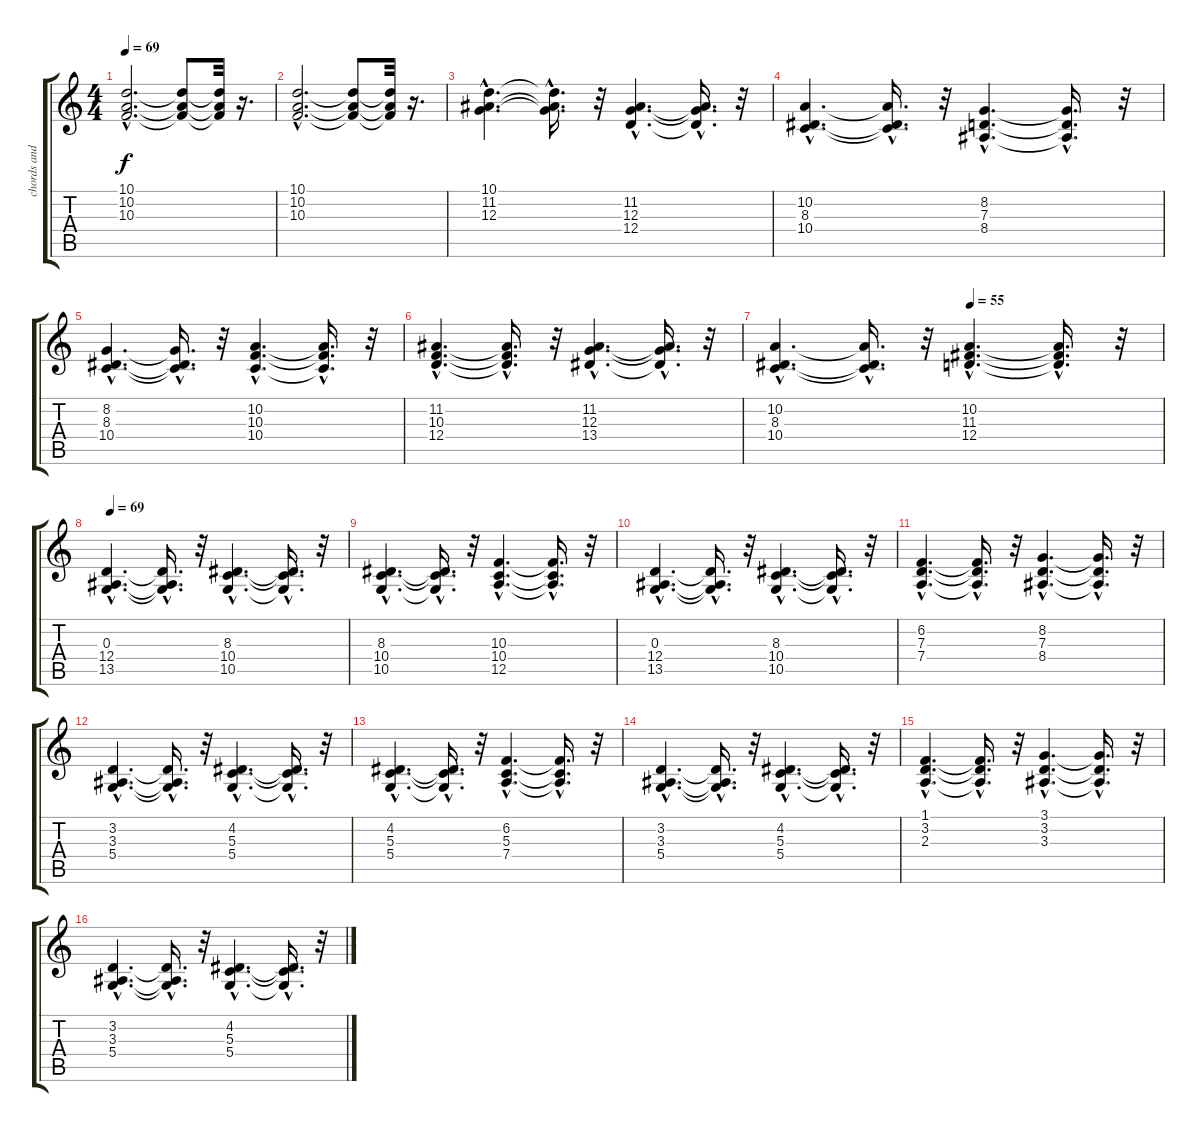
\track ("chords and .." "chords and") {instrument electricpiano1}
\staff {score tabs}
\tuning (E4 B3 G3 D3 A2 E2) {hide}
\ts (4 4)
\tempo 69
\clef g2
\ks c
(10.1{hac} 10.2{hac} 10.3{hac}).2{d dy f instrument electricpiano1} (10.1{t} 10.2{t} 10.3{t}).8 (10.1{t} 10.2{t} 10.3{t}).32 r.16{d} |
(10.1{hac} 10.2{hac} 10.3{hac}).2{d} (10.1{t} 10.2{t} 10.3{t}).8 (10.1{t} 10.2{t} 10.3{t}).32 r.16{d} |
(10.1{hac} 11.2{hac} 12.3{hac}).4{d} (10.1{hac t} 11.2{hac t} 12.3{hac t}).16{d} r.32 (11.2{hac} 12.3{hac} 12.4{hac}).4{d} (11.2{hac t} 12.3{hac t} 12.4{hac t}).16{d} r.32 |
(10.2{hac} 8.3{hac} 10.4{hac}).4{d} (10.2{hac t} 8.3{hac t} 10.4{hac t}).16{d} r.32 (8.2{hac} 7.3{hac} 8.4{hac}).4{d} (8.2{hac t} 7.3{hac t} 8.4{hac t}).16{d} r.32 |
(8.2{hac} 8.3{hac} 10.4{hac}).4{d} (8.2{hac t} 8.3{hac t} 10.4{hac t}).16{d} r.32 (10.2{hac} 10.3{hac} 10.4{hac}).4{d} (10.2{hac t} 10.3{hac t} 10.4{hac t}).16{d} r.32 |
(11.2{hac} 10.3{hac} 12.4{hac}).4{d} (11.2{hac t} 10.3{hac t} 12.4{hac t}).16{d} r.32 (11.2{hac} 12.3{hac} 13.4{hac}).4{d} (11.2{hac t} 12.3{hac t} 13.4{hac t}).16{d} r.32 |
\tempo (55 0.5)
(10.2{hac} 8.3{hac} 10.4{hac}).4{d} (10.2{hac t} 8.3{hac t} 10.4{hac t}).16{d} r.32 (10.2{hac} 11.3{hac} 12.4{hac}).4{d} (10.2{hac t} 11.3{hac t} 12.4{hac t}).16{d} r.32 |
\tempo 69
(0.3{hac} 12.4{hac} 13.5{hac}).4{d} (0.3{hac t} 12.4{hac t} 13.5{hac t}).16{d} r.32 (8.3{hac} 10.4{hac} 10.5{hac}).4{d instrument acousticgrandpiano} (8.3{hac t} 10.4{hac t} 10.5{hac t}).16{d} r.32 |
(8.3{hac} 10.4{hac} 10.5{hac}).4{d} (8.3{hac t} 10.4{hac t} 10.5{hac t}).16{d} r.32 (10.3{hac} 10.4{hac} 12.5{hac}).4{d} (10.3{hac t} 10.4{hac t} 12.5{hac t}).16{d} r.32 |
(0.3{hac} 12.4{hac} 13.5{hac}).4{d} (0.3{hac t} 12.4{hac t} 13.5{hac t}).16{d} r.32 (8.3{hac} 10.4{hac} 10.5{hac}).4{d} (8.3{hac t} 10.4{hac t} 10.5{hac t}).16{d} r.32 |
(6.2{hac} 7.3{hac} 7.4{hac}).4{d} (6.2{hac t} 7.3{hac t} 7.4{hac t}).16{d} r.32 (8.2{hac} 7.3{hac} 8.4{hac}).4{d} (8.2{hac t} 7.3{hac t} 8.4{hac t}).16{d} r.32 |
(3.2{hac} 3.3{hac} 5.4{hac}).4{d} (3.2{hac t} 3.3{hac t} 5.4{hac t}).16{d} r.32 (4.2{hac} 5.3{hac} 5.4{hac}).4{d} (4.2{hac t} 5.3{hac t} 5.4{hac t}).16{d} r.32 |
(4.2{hac} 5.3{hac} 5.4{hac}).4{d} (4.2{hac t} 5.3{hac t} 5.4{hac t}).16{d} r.32 (6.2{hac} 5.3{hac} 7.4{hac}).4{d} (6.2{hac t} 5.3{hac t} 7.4{hac t}).16{d} r.32 |
(3.2{hac} 3.3{hac} 5.4{hac}).4{d} (3.2{hac t} 3.3{hac t} 5.4{hac t}).16{d} r.32 (4.2{hac} 5.3{hac} 5.4{hac}).4{d} (4.2{hac t} 5.3{hac t} 5.4{hac t}).16{d} r.32 |
(1.1{hac} 3.2{hac} 2.3{hac}).4{d} (1.1{hac t} 3.2{hac t} 2.3{hac t}).16{d} r.32 (3.1{hac} 3.2{hac} 3.3{hac}).4{d} (3.1{hac t} 3.2{hac t} 3.3{hac t}).16{d} r.32 |
(3.2{hac} 3.3{hac} 5.4{hac}).4{d} (3.2{hac t} 3.3{hac t} 5.4{hac t}).16{d} r.32 (4.2{hac} 5.3{hac} 5.4{hac}).4{d} (4.2{hac t} 5.3{hac t} 5.4{hac t}).16{d} r.32
